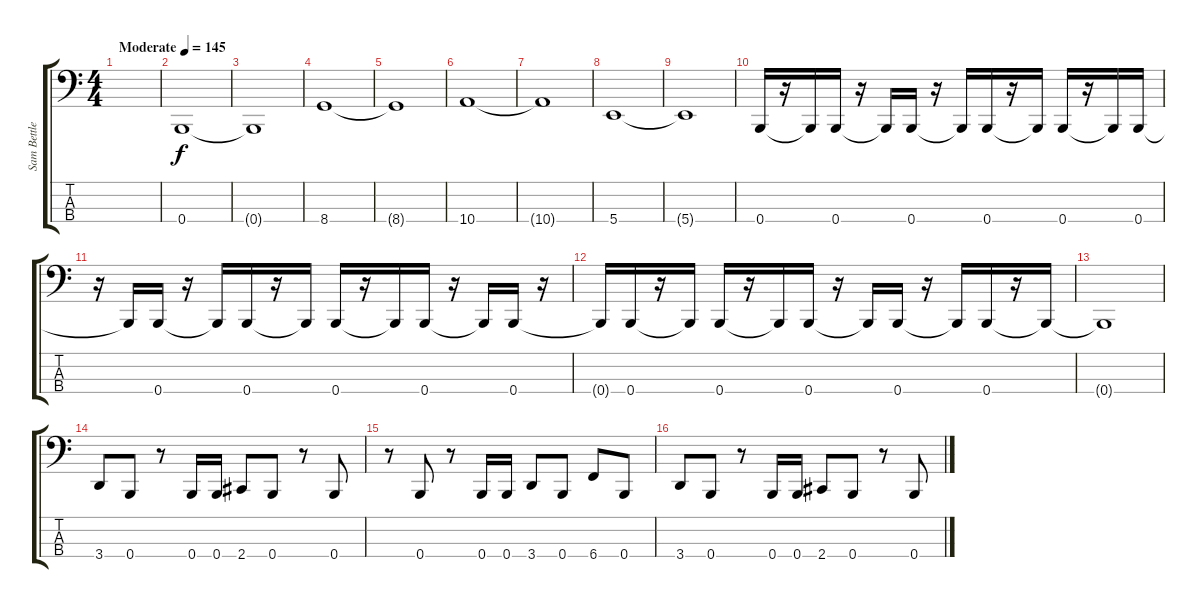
\track ("Sam Bettley" "Sam Bettle") {instrument electricbasspick}
\staff {score tabs}
\tuning (E2 B1 Gb1 B0) {hide}
\ts (4 4)
\tempo (145 "Moderate")
\clef f4
\ks c
|
0.4.1 |
0.4{t}.1 |
8.4.1 |
8.4{t}.1 |
10.4.1 |
10.4{t}.1 |
5.4.1 |
5.4{t}.1 |
0.4.16 r.16 0.4{t}.16 0.4.16 r.16 0.4{t}.16 0.4.16 r.16 0.4{t}.16 0.4.16 r.16 0.4{t}.16 0.4.16 r.16 0.4{t}.16 0.4.16 |
r.16 0.4{t}.16 0.4.16 r.16 0.4{t}.16 0.4.16 r.16 0.4{t}.16 0.4.16 r.16 0.4{t}.16 0.4.16 r.16 0.4{t}.16 0.4.16 r.16 |
0.4{t}.16 0.4.16 r.16 0.4{t}.16 0.4.16 r.16 0.4{t}.16 0.4.16 r.16 0.4{t}.16 0.4.16 r.16 0.4{t}.16 0.4.16 r.16 0.4{t}.16 |
0.4{t}.1 |
3.4.8 0.4.8 r.8 0.4.16 0.4.16 2.4.8 0.4.8 r.8 0.4.8 |
r.8 0.4.8 r.8 0.4.16 0.4.16 3.4.8 0.4.8 6.4.8 0.4.8 |
3.4.8 0.4.8 r.8 0.4.16 0.4.16 2.4.8 0.4.8 r.8 0.4.8
